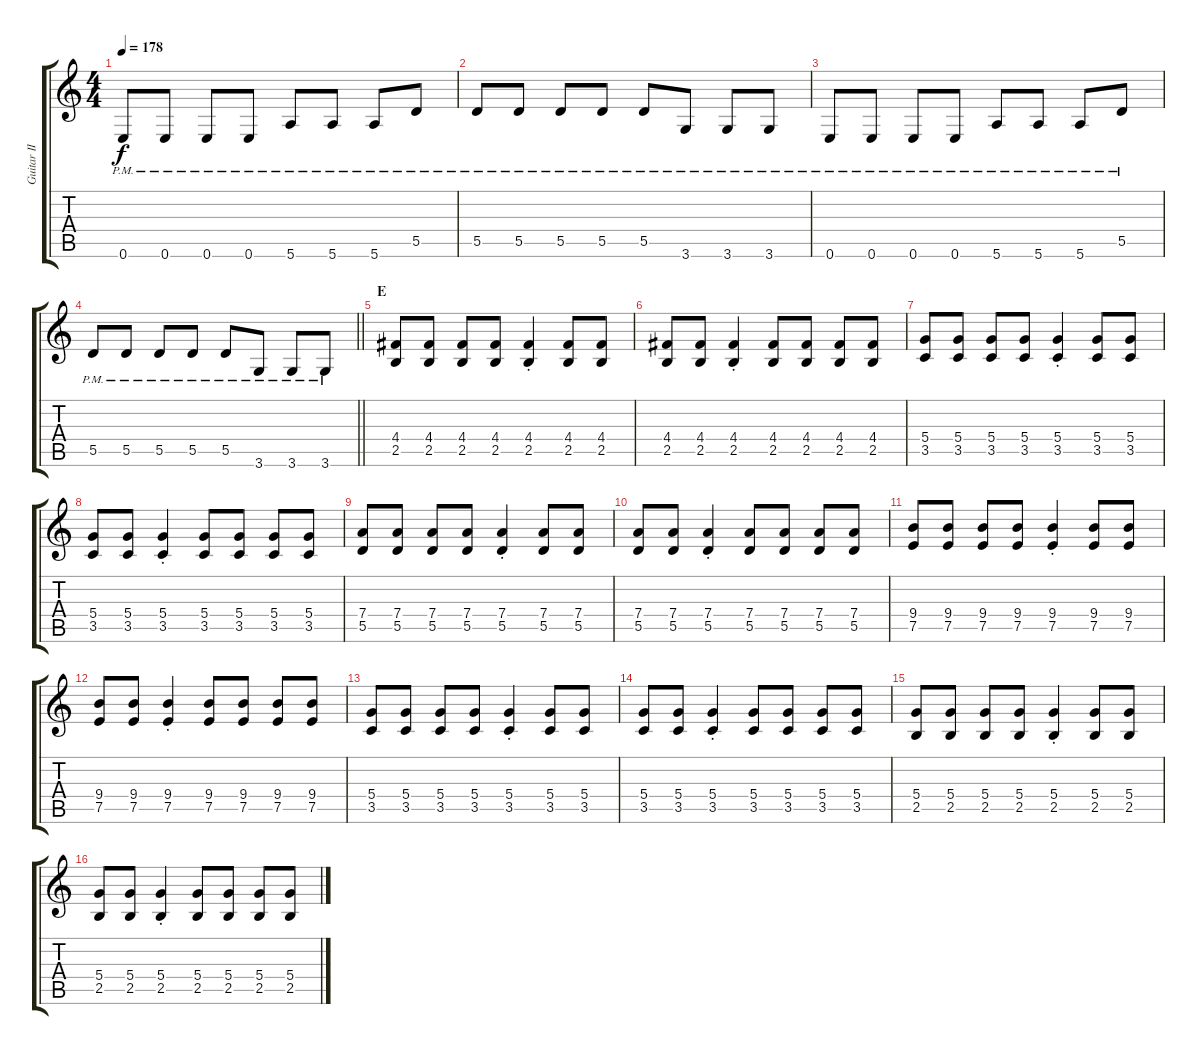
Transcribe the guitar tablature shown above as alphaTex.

\track ("Guitar II - Kita" "Guitar II ") {instrument overdrivenguitar}
\staff {score tabs}
\tuning (E4 B3 G3 D3 A2 E2) {hide}
\ts (4 4)
\tempo 178
\clef g2
\ks c
0.6{pm}.8{dy f} 0.6{pm}.8 0.6{pm}.8 0.6{pm}.8 5.6{pm}.8 5.6{pm}.8 5.6{pm}.8 5.5{pm}.8 |
5.5{pm}.8 5.5{pm}.8 5.5{pm}.8 5.5{pm}.8 5.5{pm}.8 3.6{pm}.8 3.6{pm}.8 3.6{pm}.8 |
0.6{pm}.8 0.6{pm}.8 0.6{pm}.8 0.6{pm}.8 5.6{pm}.8 5.6{pm}.8 5.6{pm}.8 5.5{pm}.8 |
\barLineRight lightlight
5.5{pm}.8 5.5{pm}.8 5.5{pm}.8 5.5{pm}.8 5.5{pm}.8 3.6{pm}.8 3.6{pm}.8 3.6{pm}.8 |
\section ("" "E")
(4.4 2.5).8 (4.4 2.5).8 (4.4 2.5).8 (4.4 2.5).8 (4.4{st} 2.5{st}).4 (4.4 2.5).8 (4.4 2.5).8 |
(4.4 2.5).8 (4.4 2.5).8 (4.4{st} 2.5{st}).4 (4.4 2.5).8 (4.4 2.5).8 (4.4 2.5).8 (4.4 2.5).8 |
(5.4 3.5).8 (5.4 3.5).8 (5.4 3.5).8 (5.4 3.5).8 (5.4{st} 3.5{st}).4 (5.4 3.5).8 (5.4 3.5).8 |
(5.4 3.5).8 (5.4 3.5).8 (5.4{st} 3.5{st}).4 (5.4 3.5).8 (5.4 3.5).8 (5.4 3.5).8 (5.4 3.5).8 |
(7.4 5.5).8 (7.4 5.5).8 (7.4 5.5).8 (7.4 5.5).8 (7.4{st} 5.5{st}).4 (7.4 5.5).8 (7.4 5.5).8 |
(7.4 5.5).8 (7.4 5.5).8 (7.4{st} 5.5{st}).4 (7.4 5.5).8 (7.4 5.5).8 (7.4 5.5).8 (7.4 5.5).8 |
(9.4 7.5).8 (9.4 7.5).8 (9.4 7.5).8 (9.4 7.5).8 (9.4{st} 7.5{st}).4 (9.4 7.5).8 (9.4 7.5).8 |
(9.4 7.5).8 (9.4 7.5).8 (9.4{st} 7.5{st}).4 (9.4 7.5).8 (9.4 7.5).8 (9.4 7.5).8 (9.4 7.5).8 |
(5.4 3.5).8 (5.4 3.5).8 (5.4 3.5).8 (5.4 3.5).8 (5.4{st} 3.5{st}).4 (5.4 3.5).8 (5.4 3.5).8 |
(5.4 3.5).8 (5.4 3.5).8 (5.4{st} 3.5{st}).4 (5.4 3.5).8 (5.4 3.5).8 (5.4 3.5).8 (5.4 3.5).8 |
(5.4 2.5).8 (5.4 2.5).8 (5.4 2.5).8 (5.4 2.5).8 (5.4{st} 2.5{st}).4 (5.4 2.5).8 (5.4 2.5).8 |
(5.4 2.5).8 (5.4 2.5).8 (5.4{st} 2.5{st}).4 (5.4 2.5).8 (5.4 2.5).8 (5.4 2.5).8 (5.4 2.5).8
